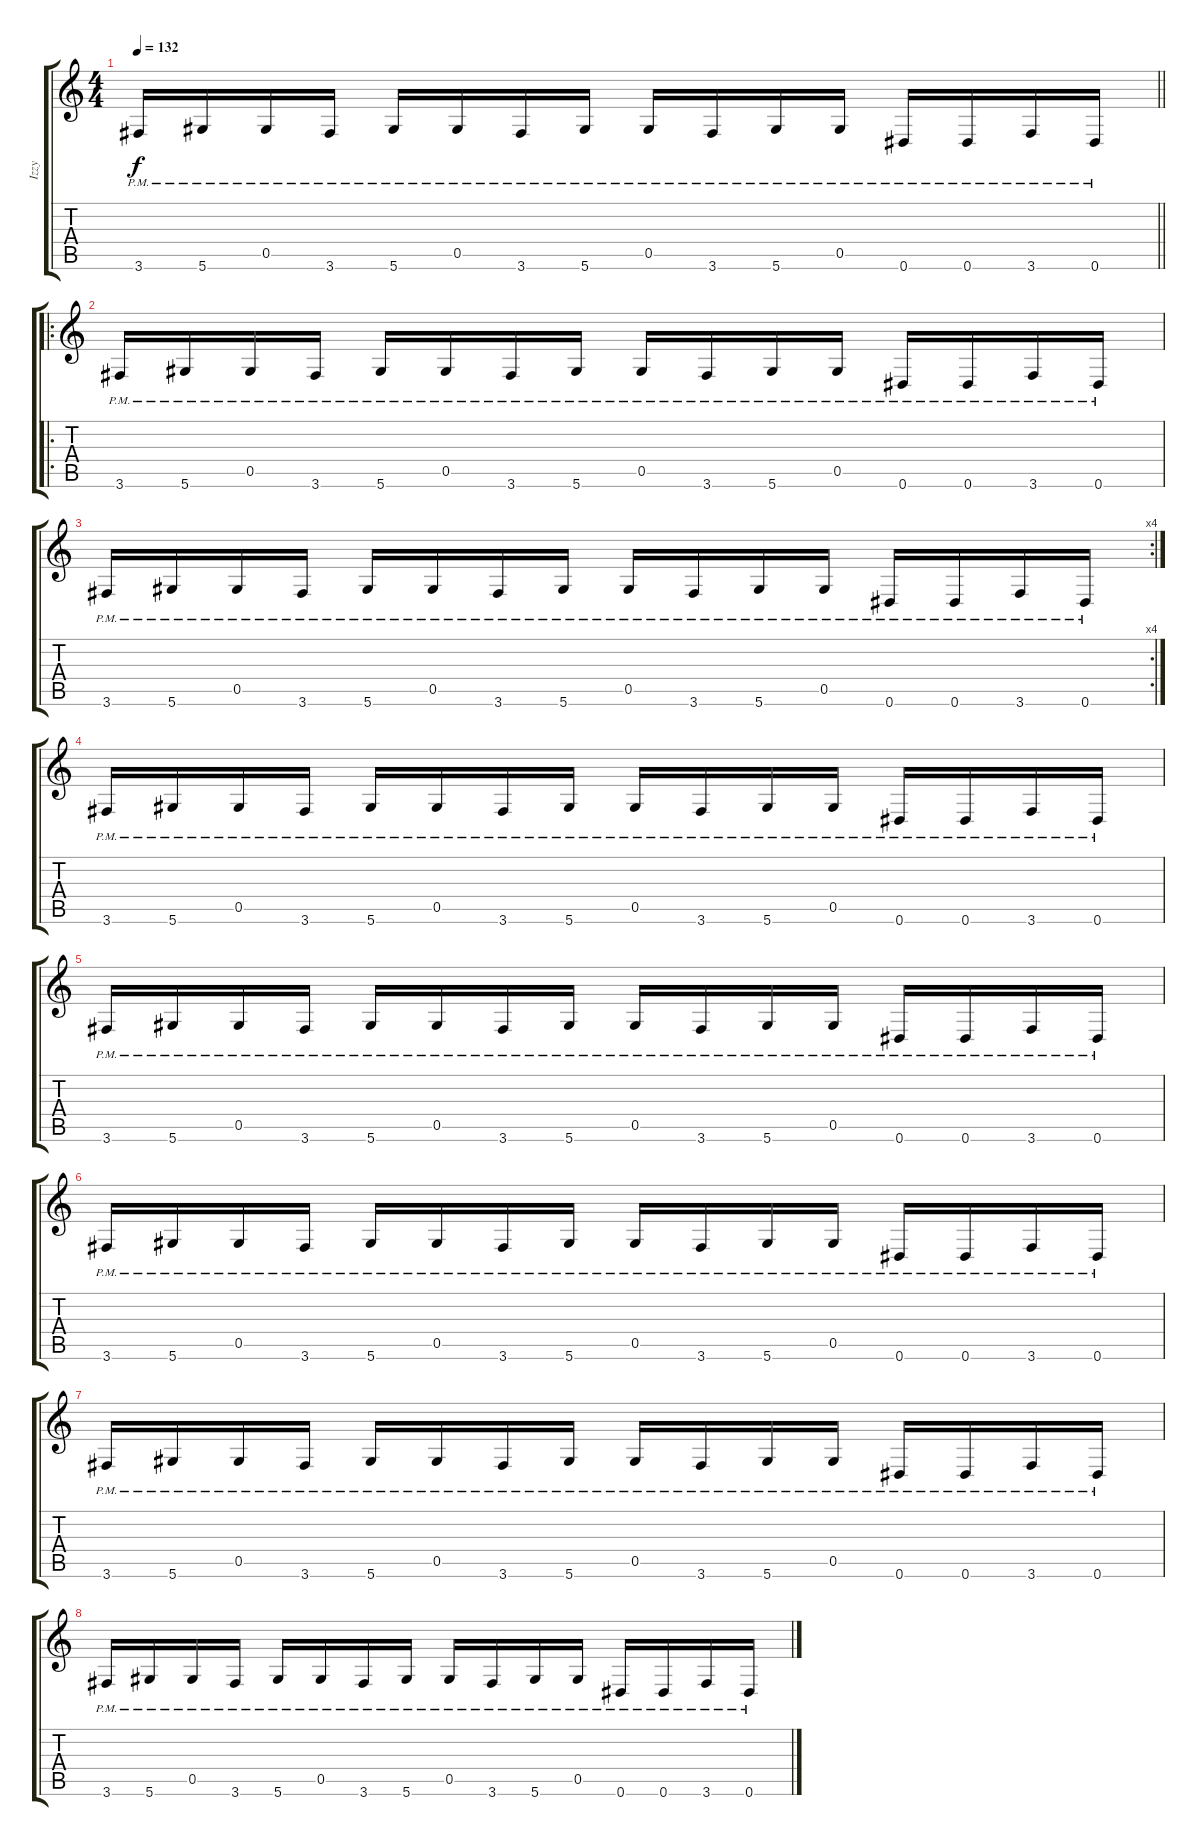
\track ("Izzy" "Izzy") {instrument distortionguitar}
\staff {score tabs}
\tuning (Eb4 Bb3 Gb3 Db3 Ab2 Eb2) {hide}
\ts (4 4)
\tempo 132
\clef g2
\barLineRight lightlight
\ks c
3.6{pm}.16{dy f} 5.6{pm}.16 0.5{pm}.16 3.6{pm}.16 5.6{pm}.16 0.5{pm}.16 3.6{pm}.16 5.6{pm}.16 0.5{pm}.16 3.6{pm}.16 5.6{pm}.16 0.5{pm}.16 0.6{pm}.16 0.6{pm}.16 3.6{pm}.16 0.6{pm}.16 |
\ro
3.6{pm}.16 5.6{pm}.16 0.5{pm}.16 3.6{pm}.16 5.6{pm}.16 0.5{pm}.16 3.6{pm}.16 5.6{pm}.16 0.5{pm}.16 3.6{pm}.16 5.6{pm}.16 0.5{pm}.16 0.6{pm}.16 0.6{pm}.16 3.6{pm}.16 0.6{pm}.16 |
\rc 4
3.6{pm}.16 5.6{pm}.16 0.5{pm}.16 3.6{pm}.16 5.6{pm}.16 0.5{pm}.16 3.6{pm}.16 5.6{pm}.16 0.5{pm}.16 3.6{pm}.16 5.6{pm}.16 0.5{pm}.16 0.6{pm}.16 0.6{pm}.16 3.6{pm}.16 0.6{pm}.16 |
3.6{pm}.16 5.6{pm}.16 0.5{pm}.16 3.6{pm}.16 5.6{pm}.16 0.5{pm}.16 3.6{pm}.16 5.6{pm}.16 0.5{pm}.16 3.6{pm}.16 5.6{pm}.16 0.5{pm}.16 0.6{pm}.16 0.6{pm}.16 3.6{pm}.16 0.6{pm}.16 |
3.6{pm}.16 5.6{pm}.16 0.5{pm}.16 3.6{pm}.16 5.6{pm}.16 0.5{pm}.16 3.6{pm}.16 5.6{pm}.16 0.5{pm}.16 3.6{pm}.16 5.6{pm}.16 0.5{pm}.16 0.6{pm}.16 0.6{pm}.16 3.6{pm}.16 0.6{pm}.16 |
3.6{pm}.16 5.6{pm}.16 0.5{pm}.16 3.6{pm}.16 5.6{pm}.16 0.5{pm}.16 3.6{pm}.16 5.6{pm}.16 0.5{pm}.16 3.6{pm}.16 5.6{pm}.16 0.5{pm}.16 0.6{pm}.16 0.6{pm}.16 3.6{pm}.16 0.6{pm}.16 |
3.6{pm}.16 5.6{pm}.16 0.5{pm}.16 3.6{pm}.16 5.6{pm}.16 0.5{pm}.16 3.6{pm}.16 5.6{pm}.16 0.5{pm}.16 3.6{pm}.16 5.6{pm}.16 0.5{pm}.16 0.6{pm}.16 0.6{pm}.16 3.6{pm}.16 0.6{pm}.16 |
3.6{pm}.16 5.6{pm}.16 0.5{pm}.16 3.6{pm}.16 5.6{pm}.16 0.5{pm}.16 3.6{pm}.16 5.6{pm}.16 0.5{pm}.16 3.6{pm}.16 5.6{pm}.16 0.5{pm}.16 0.6{pm}.16 0.6{pm}.16 3.6{pm}.16 0.6{pm}.16
